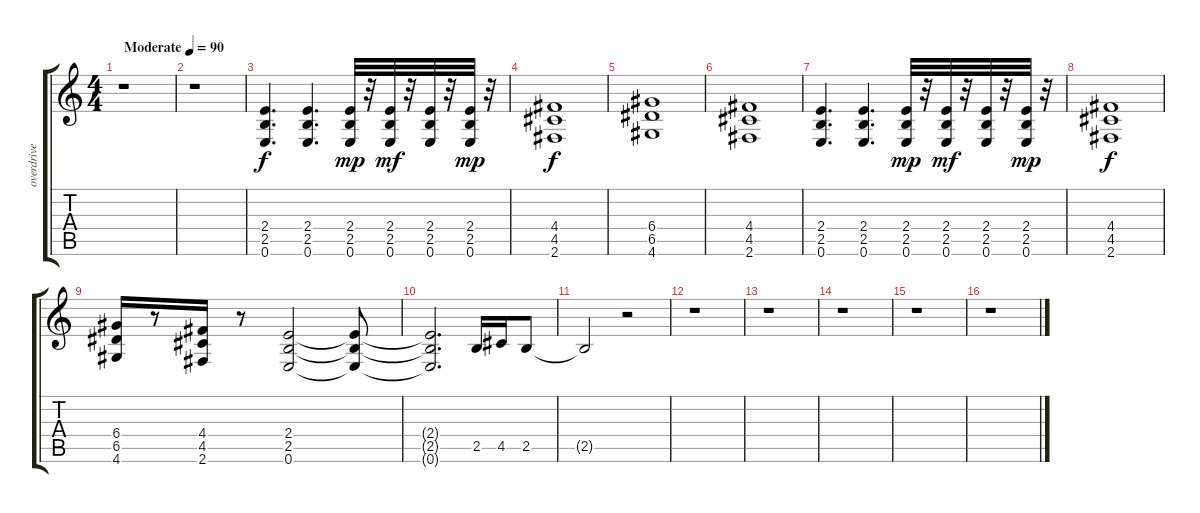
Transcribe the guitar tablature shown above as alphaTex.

\track ("overdrive gtr" "overdrive ") {instrument distortionguitar}
\staff {score tabs}
\tuning (E4 B3 G3 D3 A2 E2) {hide}
\ts (4 4)
\tempo (90 "Moderate")
\clef g2
\ks c
r.1{dy f instrument distortionguitar} |
r.1 |
(2.4 2.5 0.6).4{d} (2.4 2.5 0.6).4{d} (2.4 2.5 0.6).32{dy mp} r.32 (2.4 2.5 0.6).32{dy mf} r.32 (2.4 2.5 0.6).32 r.32 (2.4 2.5 0.6).32{dy mp} r.32 |
(4.4 4.5 2.6).1{dy f} |
(6.4 6.5 4.6).1 |
(4.4 4.5 2.6).1 |
(2.4 2.5 0.6).4{d} (2.4 2.5 0.6).4{d} (2.4 2.5 0.6).32{dy mp} r.32 (2.4 2.5 0.6).32{dy mf} r.32 (2.4 2.5 0.6).32 r.32 (2.4 2.5 0.6).32{dy mp} r.32 |
(4.4 4.5 2.6).1{dy f} |
(6.4 6.5 4.6).16 r.8 (4.4 4.5 2.6).16 r.8 (2.4 2.5 0.6).2 (2.4{t} 2.5{t} 0.6{t}).8 |
(2.4{t} 2.5{t} 0.6{t}).2{d} 2.5.16 4.5.16 2.5.8 |
2.5{t}.2 r.2 |
r.1 |
r.1 |
r.1 |
r.1 |
r.1
